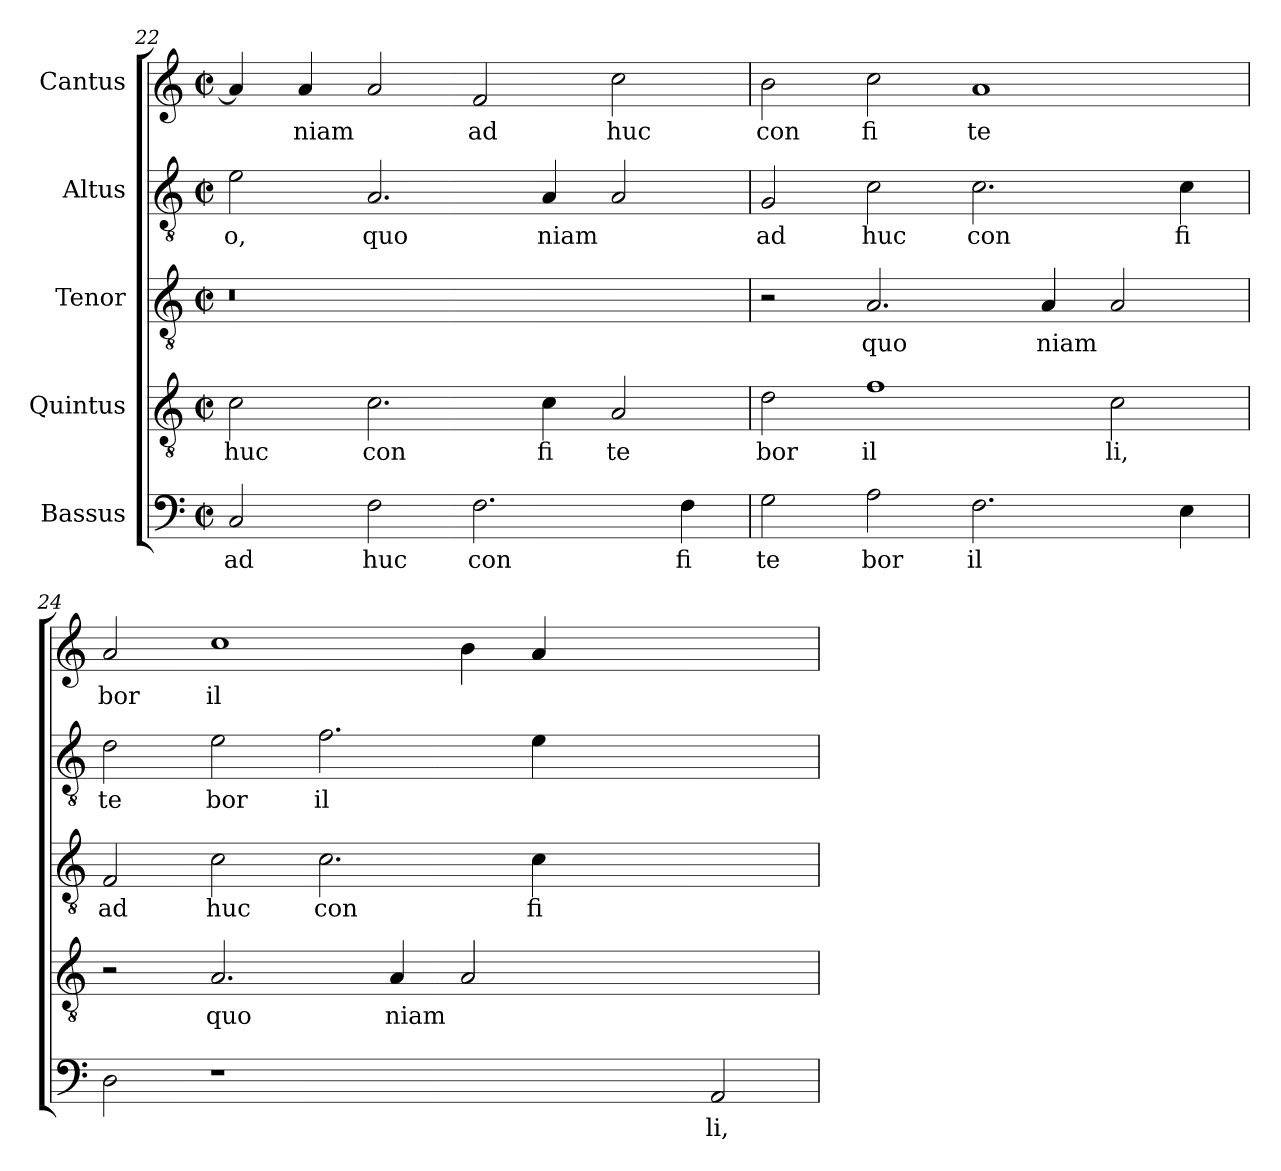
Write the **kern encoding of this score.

**kern	**text	**kern	**text	**kern	**text	**kern	**text	**kern	**text
*part5	*part5	*part4	*part4	*part3	*part3	*part2	*part2	*part1	*part1
*staff5	*staff5	*staff4	*staff4	*staff3	*staff3	*staff2	*staff2	*staff1	*staff1
*I"Bassus	*	*I"Quintus	*	*I"Tenor	*	*I"Altus	*	*I"Cantus	*
*clefF4	*	*clefGv2	*	*clefGv2	*	*clefGv2	*	*clefG2	*
*M2/2	*	*M2/2	*	*M2/2	*	*M2/2	*	*M2/2	*
*met(c|)	*	*met(c|)	*	*met(c|)	*	*met(c|)	*	*met(c|)	*
=22	=22	=22	=22	=22	=22	=22	=22	=22	=22
!	!LO:LY:b:cj	!	!LO:LY:b:cj	!	!	!	!LO:LY:b:cj	!	!
2C/	ad	2c\	huc	0r	.	2e\	o,	4a/]	.
!	!	!	!	!	!	!	!	!	!LO:LY:b
.	.	.	.	.	.	.	.	4a/	niam
!	!LO:LY:b:cj	!	!LO:LY:b:cj	!	!	!	!LO:LY:b:cj	!	!
2F\	huc	2.c\	con	.	.	2.A/	quo	2a/	.
!	!LO:LY:b:cj	!	!	!	!	!	!	!	!LO:LY:b:cj
2.F\	con	.	.	.	.	.	.	2f/	ad
!	!	!	!LO:LY:b:cj	!	!	!	!LO:LY:b	!	!
.	.	4c\	fi	.	.	4A/	niam	.	.
!	!	!	!LO:LY:b:cj	!	!	!	!	!	!LO:LY:b:cj
.	.	2A/	te	.	.	2A/	.	2cc\	huc
!	!LO:LY:b:cj	!	!	!	!	!	!	!	!
4F\	fi	.	.	.	.	.	.	.	.
=23	=23	=23	=23	=23	=23	=23	=23	=23	=23
!	!LO:LY:b:cj	!	!LO:LY:b:cj	!	!	!	!LO:LY:b:cj	!	!LO:LY:b:cj
2G\	te	2d\	bor	2r	.	2G/	ad	2b\	con
!	!LO:LY:b:cj	!	!LO:LY:b:cj	!	!LO:LY:b:cj	!	!LO:LY:b:cj	!	!LO:LY:b:cj
2A\	bor	1f	il	2.A/	quo	2c\	huc	2cc\	fi
!	!LO:LY:b:cj	!	!	!	!	!	!LO:LY:b:cj	!	!LO:LY:b:cj
2.F\	il	.	.	.	.	2.c\	con	1a	te
!	!	!	!	!	!LO:LY:b	!	!	!	!
.	.	.	.	4A/	niam	.	.	.	.
!	!	!	!LO:LY:b:cj	!	!	!	!	!	!
.	.	2c\	li,	2A/	.	.	.	.	.
!	!	!	!	!	!	!	!LO:LY:b:cj	!	!
4E\	.	.	.	.	.	4c\	fi	.	.
=24	=24	=24	=24	=24	=24	=24	=24	=24	=24
!	!	!	!	!	!LO:LY:b:cj	!	!LO:LY:b:cj	!	!LO:LY:b:cj
2D\	.	2r	.	2F/	ad	2d\	te	2a/	bor
!LO:N:vis=1	!	!	!LO:LY:b:cj	!	!LO:LY:b:cj	!	!LO:LY:b:cj	!	!LO:LY:b:cj
0r	.	2.A/	quo	2c\	huc	2e\	bor	1cc	il
!	!	!	!	!	!LO:LY:b:cj	!	!LO:LY:b:cj	!	!
.	.	.	.	2.c\	con	2.f\	il	.	.
!	!	!	!LO:LY:b	!	!	!	!	!	!
.	.	4A/	niam	.	.	.	.	.	.
.	.	2A/	.	.	.	.	.	4b\	.
!	!	!	!	!	!LO:LY:b:cj	!	!	!	!
.	.	.	.	4c\	fi	4e\	.	4a/	.
.	.	1ryy	.	1ryy	.	1ryy	.	1ryy	.
!	!LO:LY:b:cj	!	!	!	!	!	!	!	!
2AA/	li,	.	.	.	.	.	.	.	.
=	=	=	=	=	=	=	=	=	=
*-	*-	*-	*-	*-	*-	*-	*-	*-	*-
